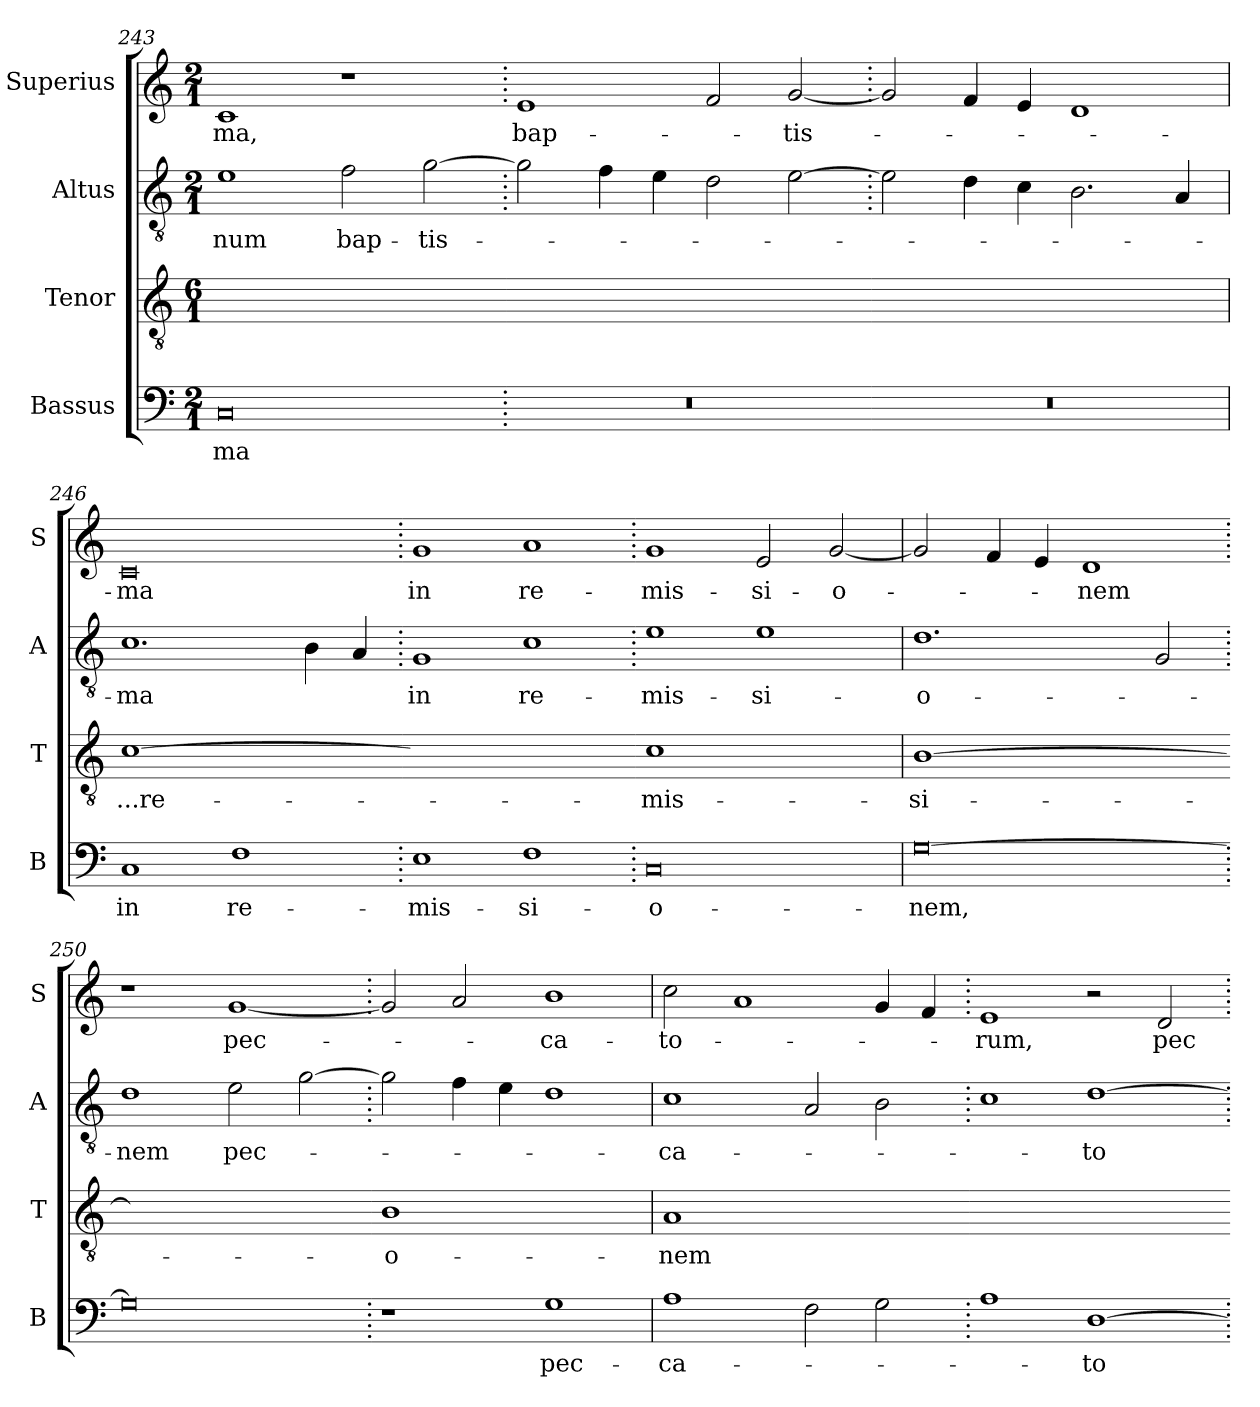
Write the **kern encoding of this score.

**kern	**text	**kern	**text	**kern	**text	**kern	**text
*part4	*part4	*part3	*part3	*part2	*part2	*part1	*part1
*staff4	*staff4	*staff3	*staff3	*staff2	*staff2	*staff1	*staff1
*I"Bassus	*	*I"Tenor	*	*I"Altus	*	*I"Superius	*
*I'B	*	*I'T	*	*I'A	*	*I'S	*
*clefF4	*	*clefGv2	*	*clefGv2	*	*clefG2	*
*k[]	*	*k[]	*	*k[]	*	*k[]	*
*M2/1	*	*M6/1	*	*M2/1	*	*M2/1	*
=243	=243	=243	=243	=243	=243	=243	=243
!	!	!LO:N:vis=1	!	!	!	!	!
0C	-ma	0r	.	1e	-num	1c	-ma,
.	.	.	.	2f\	bap-	1r	.
.	.	.	.	[2g\	-tis-	.	.
=244.	=244.	=244-	=244.	=244.	=244.	=244.	=244.
!	!	!LO:N:vis=1	!	!	!	!	!
0r	.	0ryy	.	2g\]	.	1e	bap-
.	.	.	.	4f\	.	.	.
.	.	.	.	4e\	.	.	.
.	.	.	.	2d\	.	2f/	.
.	.	.	.	[2e\	.	[2g/	-tis-
=245.	=245.	=245-	=245.	=245.	=245.	=245.	=245.
!	!	!LO:N:vis=1	!	!	!	!	!
0r	.	0ryy	.	2e\]	.	2g/]	.
.	.	.	.	4d\	.	4f/	.
.	.	.	.	4c\	.	4e/	.
.	.	.	.	2.B\	.	1d	.
.	.	.	.	4A/	.	.	.
=246	=246	=246	=246	=246	=246	=246	=246
!	!	!LO:N:vis=1	!	!	!	!	!
1C	in	[0c	...re-	1.c	-ma	0c	-ma
1F	re-	.	.	.	.	.	.
.	.	.	.	4B\	.	.	.
.	.	.	.	4A/	.	.	.
=247.	=247.	=247-	=247.	=247.	=247.	=247.	=247.
!	!	!LO:N:vis=1	!	!	!	!	!
1E	-mis-	0cyy]	.	1G	in	1g	in
1F	-si-	.	.	1c	re-	1a	re-
=248.	=248.	=248-	=248.	=248.	=248.	=248.	=248.
!	!	!LO:N:vis=1	!	!	!	!	!
0C	-o-	0c	-mis-	1e	-mis-	1g	-mis-
.	.	.	.	1e	-si-	2e/	-si-
.	.	.	.	.	.	[2g/	-o-
=249	=249	=249	=249	=249	=249	=249	=249
!	!	!LO:N:vis=1	!	!	!	!	!
[0G	-nem,	[0B	-si-	1.d	-o-	2g/]	.
.	.	.	.	.	.	4f/	.
.	.	.	.	.	.	4e/	.
.	.	.	.	.	.	1d	-nem
.	.	.	.	2G/	.	.	.
=250.	=250.	=250-	=250.	=250.	=250.	=250.	=250.
!	!	!LO:N:vis=1	!	!	!	!	!
0G]	.	0Byy]	.	1d	-nem	1r	.
.	.	.	.	2e\	pec-	[1g	pec-
.	.	.	.	[2g\	.	.	.
=251.	=251.	=251-	=251.	=251.	=251.	=251.	=251.
!	!	!LO:N:vis=1	!	!	!	!	!
1r	.	0B	-o-	2g\]	.	2g/]	.
.	.	.	.	4f\	.	2a/	.
.	.	.	.	4e\	.	.	.
1G	pec-	.	.	1d	.	1b	-ca-
=252	=252	=252	=252	=252	=252	=252	=252
!	!	!LO:N:vis=1	!	!	!	!	!
1A	-ca-	[y0A	-nem	1c	-ca-	2cc\	-to-
.	.	.	.	.	.	1a	.
2F\	.	.	.	2A/	.	.	.
2G\	.	.	.	2B\	.	4g/	.
.	.	.	.	.	.	4f/	.
=253.	=253.	=253-	=253.	=253.	=253.	=253.	=253.
!	!	!LO:N:vis=1	!	!	!	!	!
1A	.	0Ayy_	.	1c	.	1e	-rum,
[1D	-to-	.	.	[1d	-to-	2r	.
.	.	.	.	.	.	2d/	pec-
=.	=.	=-	=.	=.	=.	=.	=.
*-	*-	*-	*-	*-	*-	*-	*-
